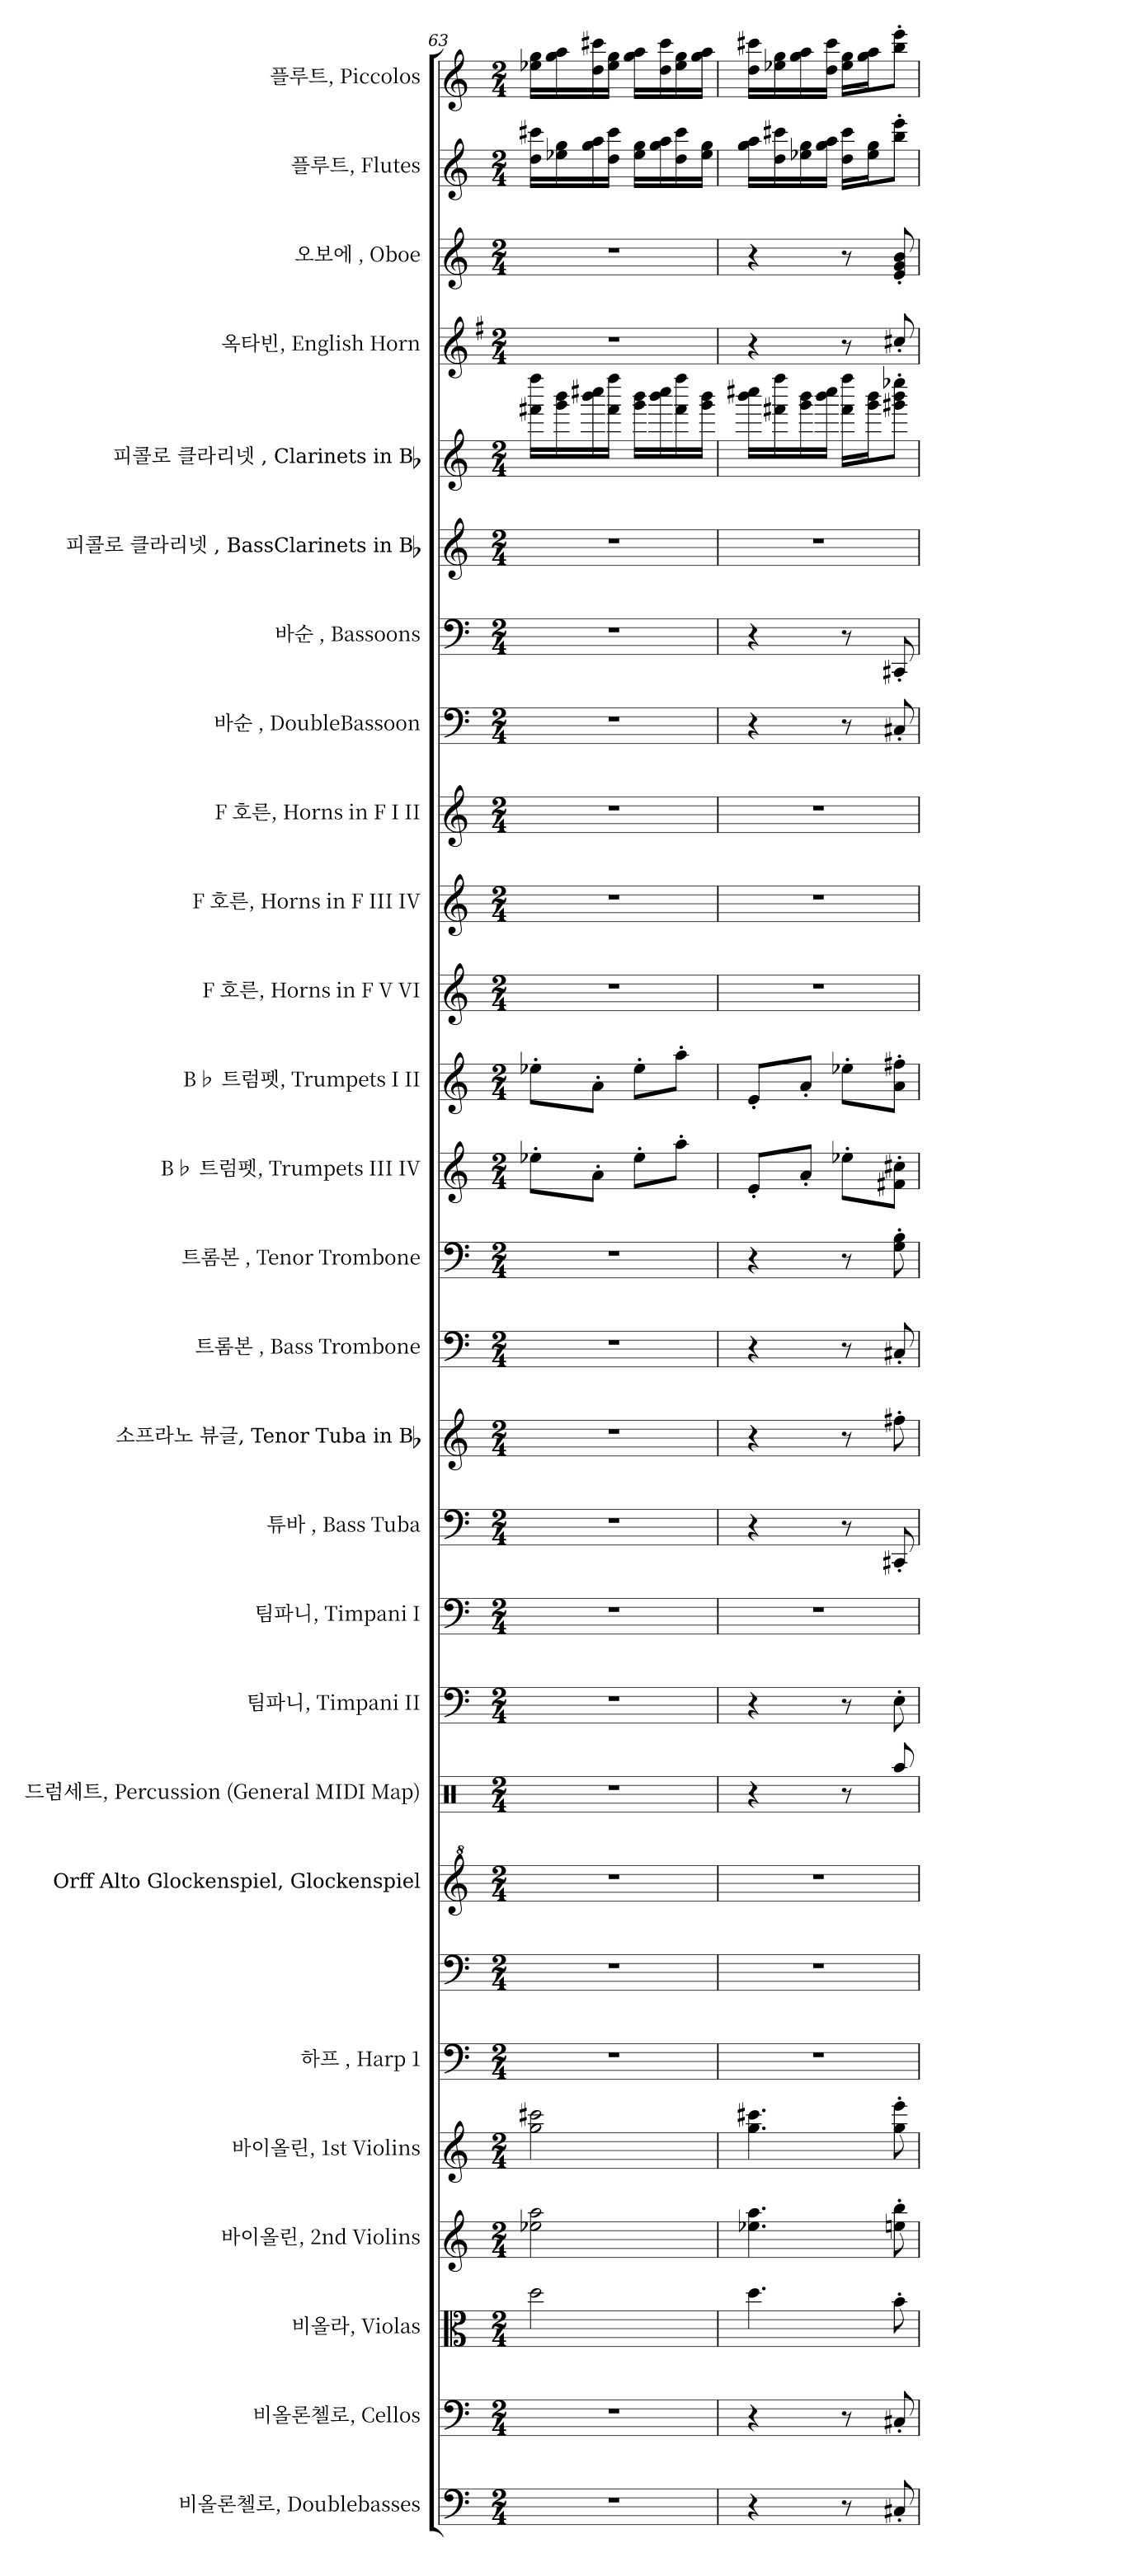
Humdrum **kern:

**kern	**kern	**kern	**kern	**kern	**kern	**kern	**kern	**kern	**kern	**kern	**kern	**kern	**kern	**kern	**kern	**kern	**kern	**kern	**kern	**kern	**kern	**kern	**kern	**kern	**kern	**kern	**kern
*part27	*part26	*part25	*part24	*part23	*part22	*part22	*part21	*part20	*part19	*part18	*part17	*part16	*part15	*part14	*part13	*part12	*part11	*part10	*part9	*part8	*part7	*part6	*part5	*part4	*part3	*part2	*part1
*staff28	*staff27	*staff26	*staff25	*staff24	*staff23	*staff22	*staff21	*staff20	*staff19	*staff18	*staff17	*staff16	*staff15	*staff14	*staff13	*staff12	*staff11	*staff10	*staff9	*staff8	*staff7	*staff6	*staff5	*staff4	*staff3	*staff2	*staff1
*I"비올론첼로, Doublebasses	*I"비올론첼로, Cellos	*I"비올라, Violas	*I"바이올린, 2nd Violins	*I"바이올린, 1st Violins	*I"하프 , Harp 1	*	*I"Orff Alto Glockenspiel, Glockenspiel	*I"드럼세트, Percussion (General MIDI Map)	*I"팀파니, Timpani II	*I"팀파니, Timpani I	*I"튜바 , Bass Tuba	*I"소프라노 뷰글, Tenor Tuba in Bb	*I"트롬본 , Bass Trombone	*I"트롬본 , Tenor Trombone	*I"B♭ 트럼펫, Trumpets III IV	*I"B♭ 트럼펫, Trumpets I II	*I"F 호른, Horns in F  V  VI	*I"F 호른, Horns in F III IV	*I"F 호른, Horns in F  I  II	*I"바순 , DoubleBassoon	*I"바순 , Bassoons	*I"피콜로 클라리넷 , BassClarinets in Bb	*I"피콜로 클라리넷 , Clarinets in Bb	*I"옥타빈, English Horn	*I"오보에 , Oboe	*I"플루트, Flutes	*I"플루트, Piccolos
*	*	*I'Vlas.	*I'Vlns.	*I'Vlns.	*I'Hrp.	*	*I'O. A. Glk.	*	*I'Timp.	*I'Timp.	*I'Tba.	*	*I'Tbn.	*I'Tbn.	*I'B♭ Tpt.	*I'B♭ Tpt.	*I'F Hn.	*I'F Hn.	*I'F Hn.	*	*I'Bsn.	*	*	*	*I'Ob.	*I'Fl.	*
!!LO:PB:g=z
*clefF4	*clefF4	*clefC3	*clefG2	*clefG2	*clefF4	*clefF4	*clefG^2	*clefX	*clefF4	*clefF4	*clefF4	*clefG2	*clefF4	*clefF4	*clefG2	*clefG2	*clefG2	*clefG2	*clefG2	*clefF4	*clefF4	*clefG2	*clefG2	*clefG2	*clefG2	*clefG2	*clefG2
*	*	*	*	*	*	*	*	*	*	*	*	*	*	*	*ITrd1c2	*ITrd1c2	*ITrd4c7	*ITrd4c7	*ITrd4c7	*	*	*ITrd-5c-8	*ITrd-5c-8	*ITrd4c7	*	*	*
*k[]	*k[]	*k[]	*k[]	*k[]	*k[]	*k[]	*k[]	*k[]	*k[]	*k[]	*k[]	*k[]	*k[]	*k[]	*k[b-e-]	*k[b-e-]	*k[b-]	*k[b-]	*k[b-]	*k[]	*k[]	*k[b-e-a-d-]	*k[b-e-a-d-]	*k[]	*k[]	*k[]	*k[]
*M2/4	*M2/4	*M2/4	*M2/4	*M2/4	*M2/4	*M2/4	*M2/4	*M2/4	*M2/4	*M2/4	*M2/4	*M2/4	*M2/4	*M2/4	*M2/4	*M2/4	*M2/4	*M2/4	*M2/4	*M2/4	*M2/4	*M2/4	*M2/4	*M2/4	*M2/4	*M2/4	*M2/4
=63	=63	=63	=63	=63	=63	=63	=63	=63	=63	=63	=63	=63	=63	=63	=63	=63	=63	=63	=63	=63	=63	=63	=63	=63	=63	=63	=63
2r	2r	2dd\	2ee-X\ 2aa\	2gg\ 2ccc#X\	2r	2r	2r	2r	2r	2r	2r	2r	2r	2r	8dd-X'\L	8dd-X'\L	2r	2r	2r	2r	2r	2r	16ddddn\ 16ddddd-\LL	2r	2r	16dd\ 16ccc#X\LL	16ee-X\ 16gg\LL
.	.	.	.	.	.	.	.	.	.	.	.	.	.	.	.	.	.	.	.	.	.	.	16eeee-\ 16gggg\	.	.	16ee-X\ 16gg\	16gg\ 16aa\
.	.	.	.	.	.	.	.	.	.	.	.	.	.	.	8g'\J	8g'\J	.	.	.	.	.	.	16gggg\ 16aaaan\	.	.	16gg\ 16aa\	16dd\ 16ccc#X\
.	.	.	.	.	.	.	.	.	.	.	.	.	.	.	.	.	.	.	.	.	.	.	16dddd\ 16ddddd-\JJ	.	.	16dd\ 16ccc#\JJ	16ee-\ 16gg\JJ
.	.	.	.	.	.	.	.	.	.	.	.	.	.	.	8dd-'\L	8dd-'\L	.	.	.	.	.	.	16eeee-\ 16gggg\LL	.	.	16ee-\ 16gg\LL	16gg\ 16aa\LL
.	.	.	.	.	.	.	.	.	.	.	.	.	.	.	.	.	.	.	.	.	.	.	16gggg\ 16aaaa\	.	.	16gg\ 16aa\	16dd\ 16ccc#\
.	.	.	.	.	.	.	.	.	.	.	.	.	.	.	8gg'\J	8gg'\J	.	.	.	.	.	.	16dddd\ 16ddddd-\	.	.	16dd\ 16ccc#\	16ee-\ 16gg\
.	.	.	.	.	.	.	.	.	.	.	.	.	.	.	.	.	.	.	.	.	.	.	16eeee-\ 16gggg\JJ	.	.	16ee-\ 16gg\JJ	16gg\ 16aa\JJ
=64	=64	=64	=64	=64	=64	=64	=64	=64	=64	=64	=64	=64	=64	=64	=64	=64	=64	=64	=64	=64	=64	=64	=64	=64	=64	=64	=64
4r	4r	4.dd\	4.ee-X\ 4.aa\	4.gg\ 4.ccc#X\	2r	2r	2r	4r	4r	2r	4r	4r	4r	4r	8d'/L	8d'/L	2r	2r	2r	4r	4r	2r	16gggg\ 16aaaan\LL	4r	4r	16gg\ 16aa\LL	16dd\ 16ccc#X\LL
.	.	.	.	.	.	.	.	.	.	.	.	.	.	.	.	.	.	.	.	.	.	.	16ddddn\ 16ddddd-\	.	.	16dd\ 16ccc#X\	16ee-X\ 16gg\
.	.	.	.	.	.	.	.	.	.	.	.	.	.	.	8g'/J	8g'/J	.	.	.	.	.	.	16eeee-\ 16gggg\	.	.	16ee-X\ 16gg\	16gg\ 16aa\
.	.	.	.	.	.	.	.	.	.	.	.	.	.	.	.	.	.	.	.	.	.	.	16gggg\ 16aaaa\JJ	.	.	16gg\ 16aa\JJ	16dd\ 16ccc#\JJ
8r	8r	.	.	.	.	.	.	8r	8r	.	8r	8r	8r	8r	8dd-X'\L	8dd-X'\L	.	.	.	8r	8r	.	16dddd\ 16ddddd-\LL	8r	8r	16dd\ 16ccc#\LL	16ee-\ 16gg\LL
.	.	.	.	.	.	.	.	.	.	.	.	.	.	.	.	.	.	.	.	.	.	.	16eeee-\ 16gggg\J	.	.	16ee-\ 16gg\J	16gg\ 16aa\J
8C#X'/	8C#X'/	8b'\	8een\' 8bb\'	8gg\' 8eee\'	.	.	.	8Raa/	8E'\	.	8CC#X'/	8ff#X'\	8C#X'/	8G\' 8B\'	8en\' 8bn\'J	8g\' 8een\'J	.	.	.	8C#X'/	8CC#X'/	.	8eeeen\' 8gggg\' 8ccccc-X\'J	8f#X'/	8e/' 8g/' 8b/'	8bb\' 8eee\'J	8bb\' 8eee\'J
=	=	=	=	=	=	=	=	=	=	=	=	=	=	=	=	=	=	=	=	=	=	=	=	=	=	=	=
*-	*-	*-	*-	*-	*-	*-	*-	*-	*-	*-	*-	*-	*-	*-	*-	*-	*-	*-	*-	*-	*-	*-	*-	*-	*-	*-	*-
